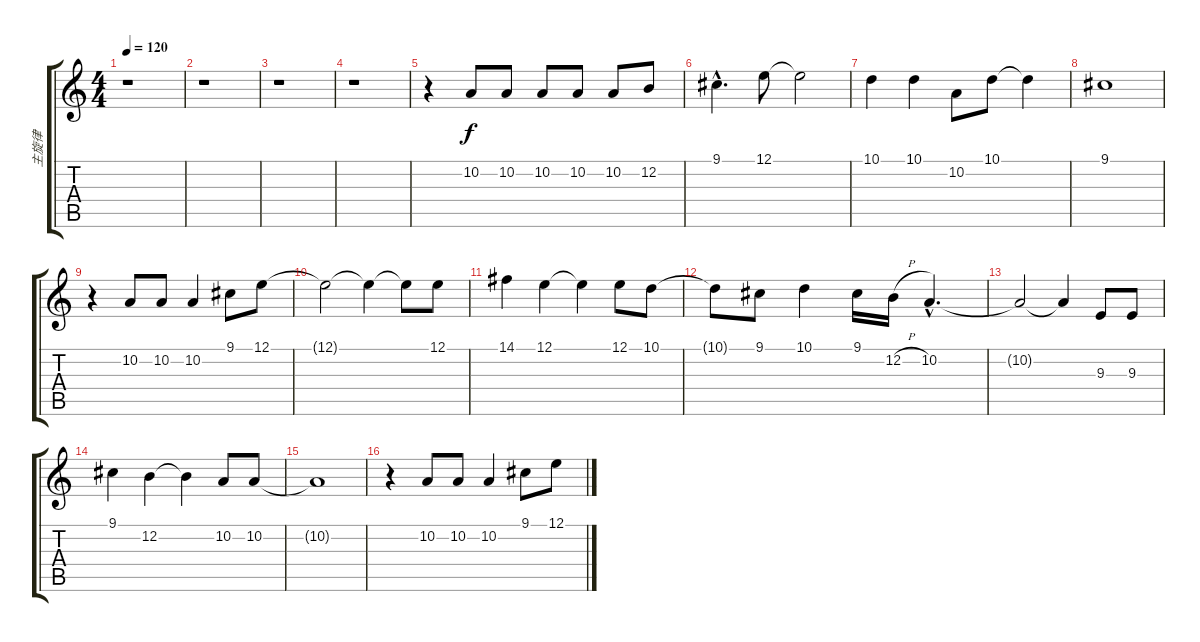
\track ("主旋律" "主旋律") {instrument violin}
\staff {score tabs}
\tuning (E4 B3 G3 D3 A2 E2) {hide}
\ts (4 4)
\tempo 120
\clef g2
\ks c
r.1{dy f instrument violin} |
r.1 |
r.1 |
r.1 |
r.4 10.2.8 10.2.8 10.2.8 10.2.8 10.2.8 12.2.8 |
9.1{hac}.4{d} 12.1.8 12.1{t}.2 |
10.1.4 10.1.4 10.2.8 10.1.8 10.1{t}.4 |
9.1.1 |
r.4 10.2.8 10.2.8 10.2.4 9.1.8 12.1.8 |
12.1{t}.2 12.1{t}.4 12.1{t}.8 12.1.8 |
14.1.4 12.1.4 12.1{t}.4 12.1.8 10.1.8 |
10.1{t}.8 9.1.8 10.1.4 9.1.16 12.2{h}.16 10.2{hac}.4{d} |
10.2{t}.2 10.2{t}.4 9.3.8 9.3.8 |
9.1.4 12.2.4 12.2{t}.4 10.2.8 10.2.8 |
10.2{t}.1 |
r.4 10.2.8 10.2.8 10.2.4 9.1.8 12.1.8
